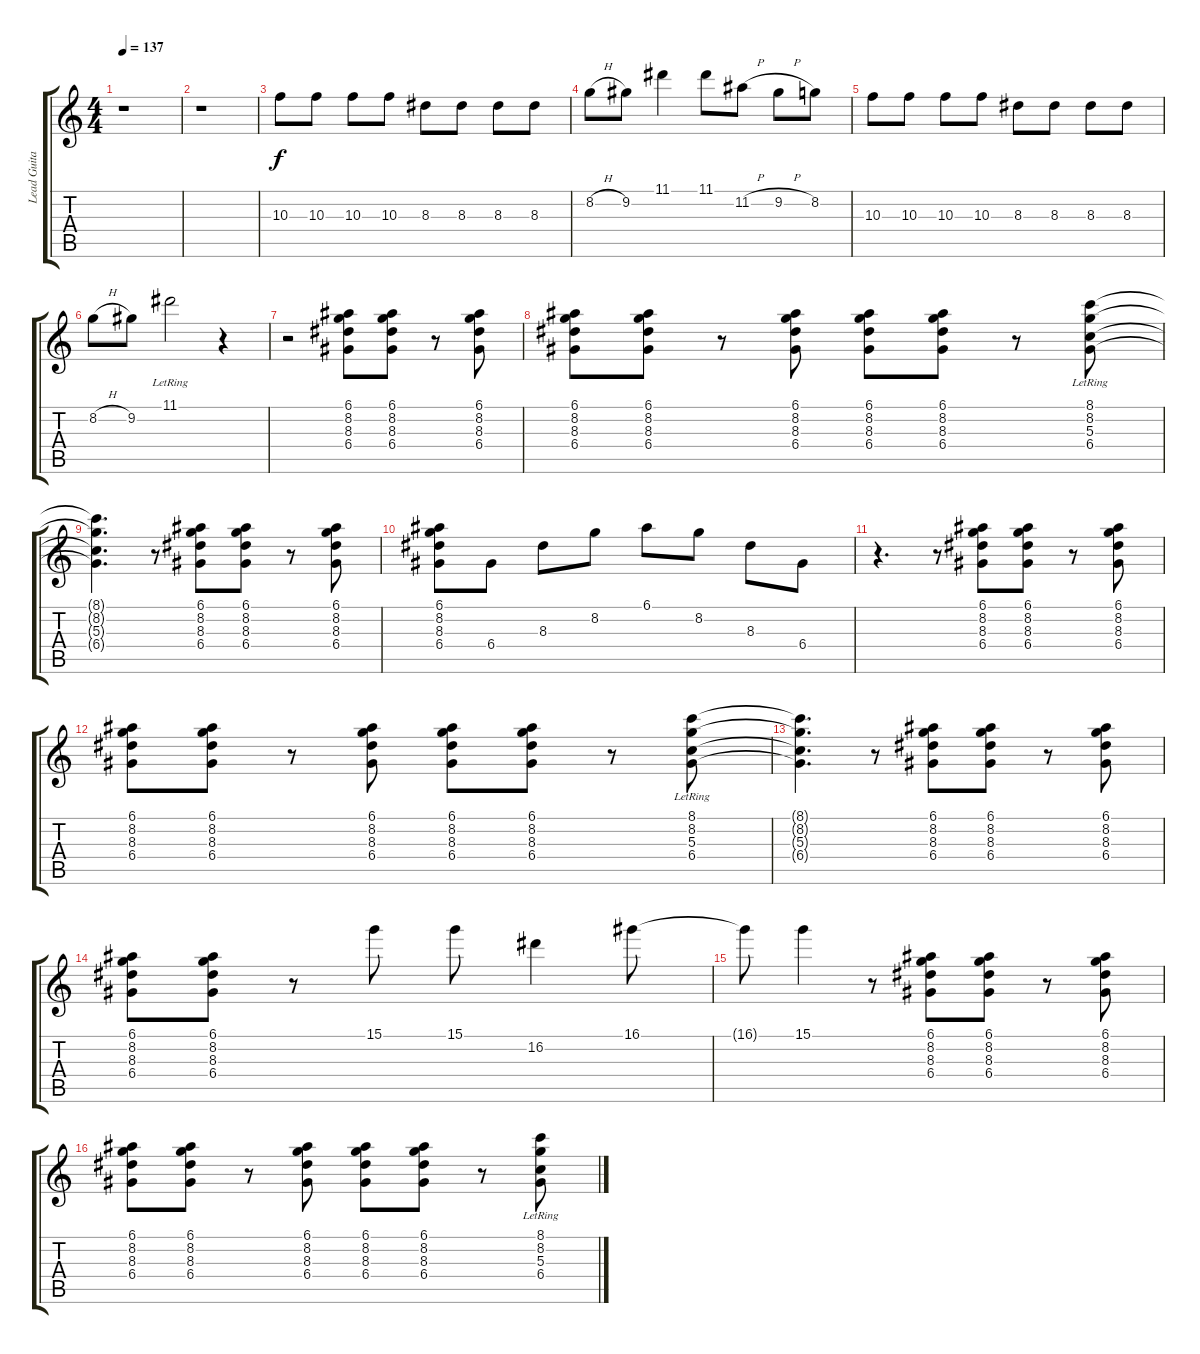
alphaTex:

\track ("Lead Guitar" "Lead Guita") {instrument distortionguitar}
\staff {score tabs}
\tuning (E4 B3 G3 D3 A2 D2) {hide}
\ts (4 4)
\tempo 137
\clef g2
\ks c
r.1{dy f} |
r.1 |
10.3.8 10.3.8 10.3.8 10.3.8 8.3.8 8.3.8 8.3.8 8.3.8 |
8.2{h}.8 9.2.8 11.1.4 11.1.8 11.2{h}.8 9.2{h}.8 8.2.8 |
10.3.8 10.3.8 10.3.8 10.3.8 8.3.8 8.3.8 8.3.8 8.3.8 |
8.2{h}.8 9.2.8 11.1{lr}.2 r.4 |
r.2 (6.1 8.2 8.3 6.4).8 (6.1 8.2 8.3 6.4).8 r.8 (6.1 8.2 8.3 6.4).8 |
(6.1 8.2 8.3 6.4).8 (6.1 8.2 8.3 6.4).8 r.8 (6.1 8.2 8.3 6.4).8 (6.1 8.2 8.3 6.4).8 (6.1 8.2 8.3 6.4).8 r.8 (8.1{lr} 8.2{lr} 5.3{lr} 6.4{lr}).8 |
(8.1{t} 8.2{t} 5.3{t} 6.4{t}).4{d} r.8 (6.1 8.2 8.3 6.4).8 (6.1 8.2 8.3 6.4).8 r.8 (6.1 8.2 8.3 6.4).8 |
(6.1 8.2 8.3 6.4).8 6.4.8 8.3.8 8.2.8 6.1.8 8.2.8 8.3.8 6.4.8 |
r.4{d} r.8 (6.1 8.2 8.3 6.4).8 (6.1 8.2 8.3 6.4).8 r.8 (6.1 8.2 8.3 6.4).8 |
(6.1 8.2 8.3 6.4).8 (6.1 8.2 8.3 6.4).8 r.8 (6.1 8.2 8.3 6.4).8 (6.1 8.2 8.3 6.4).8 (6.1 8.2 8.3 6.4).8 r.8 (8.1{lr} 8.2{lr} 5.3{lr} 6.4{lr}).8 |
(8.1{t} 8.2{t} 5.3{t} 6.4{t}).4{d} r.8 (6.1 8.2 8.3 6.4).8 (6.1 8.2 8.3 6.4).8 r.8 (6.1 8.2 8.3 6.4).8 |
(6.1 8.2 8.3 6.4).8 (6.1 8.2 8.3 6.4).8 r.8 15.1.8 15.1.8 16.2.4 16.1.8 |
16.1{t}.8 15.1.4 r.8 (6.1 8.2 8.3 6.4).8 (6.1 8.2 8.3 6.4).8 r.8 (6.1 8.2 8.3 6.4).8 |
(6.1 8.2 8.3 6.4).8 (6.1 8.2 8.3 6.4).8 r.8 (6.1 8.2 8.3 6.4).8 (6.1 8.2 8.3 6.4).8 (6.1 8.2 8.3 6.4).8 r.8 (8.1{lr} 8.2{lr} 5.3{lr} 6.4{lr}).8
